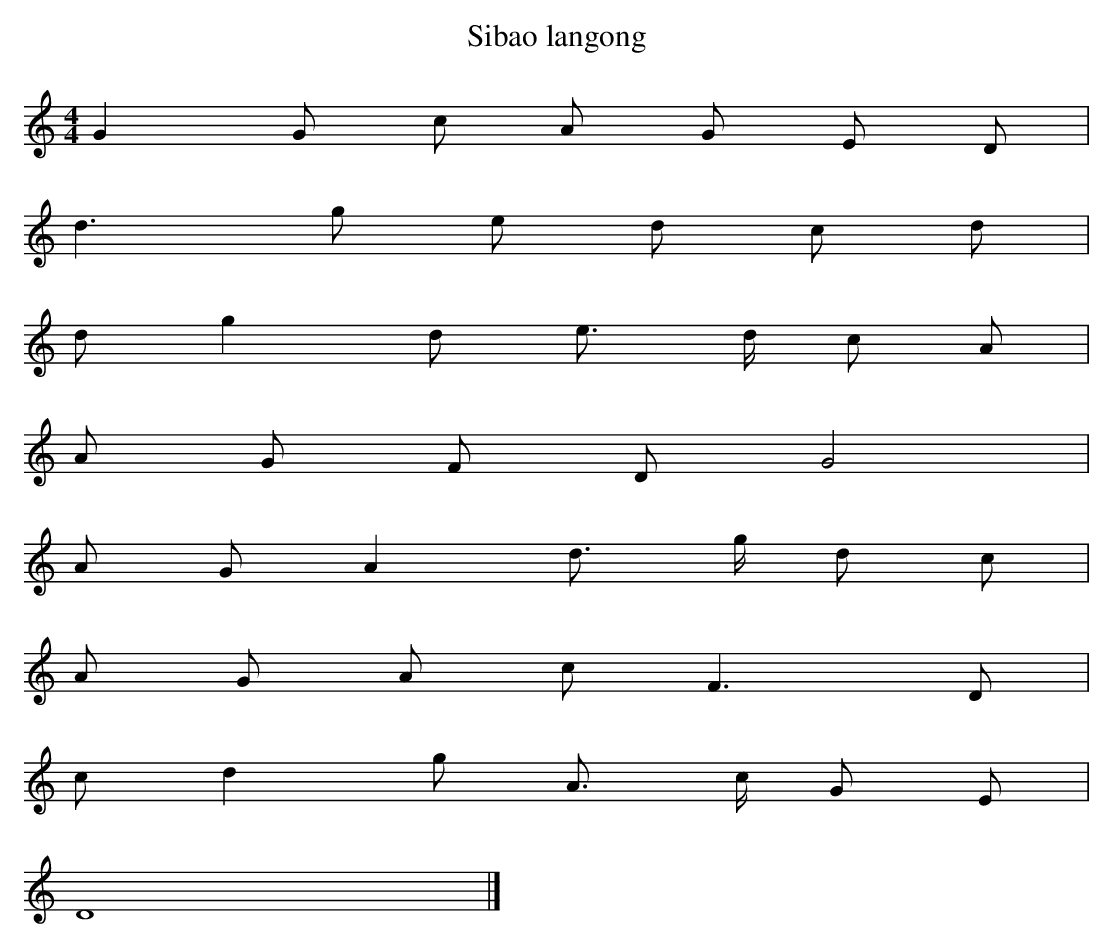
X:1
T: Sibao langong
L: 1/8
M: 4/4
K: C
G2G c A G E D [I:setbarnb 1]|
d2>g2 e d c d |
dg2d e> d c A |
A G F DG4 |
A GA2d> g d c |
A G A c2<F2D |
cd2g A> c G E |
D8 |]
